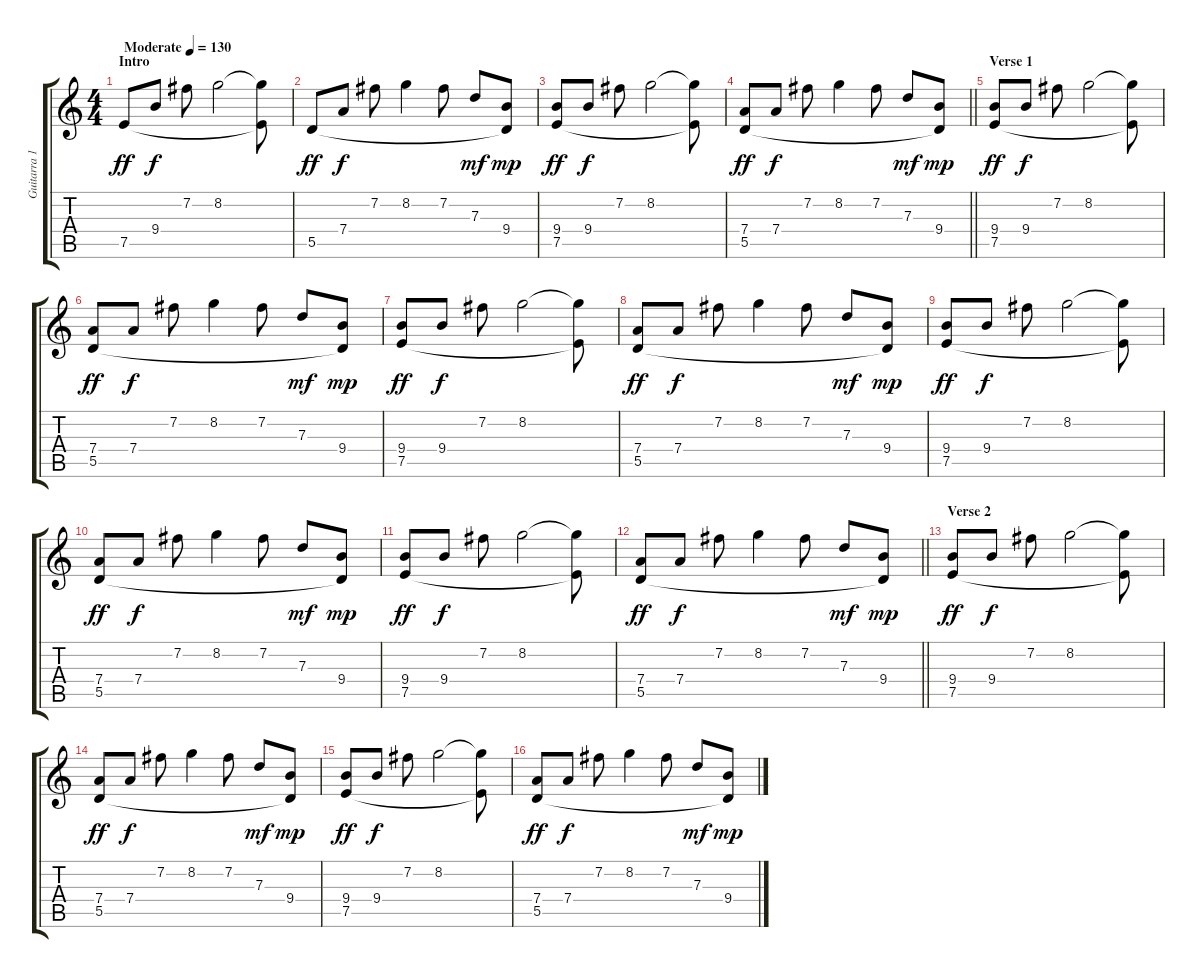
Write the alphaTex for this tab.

\track ("Guitarra 1" "Guitarra 1") {instrument electricguitarjazz}
\staff {score tabs}
\tuning (E4 B3 G3 D3 A2 E2) {hide}
\ts (4 4)
\section ("" "Intro")
\tempo (130 "Moderate")
\clef g2
\ks c
7.5.8{dy ff instrument electricguitarjazz} 9.4.8{dy f} 7.2.8 8.2.2 (8.2{t} 7.5{t}).8 |
5.5.8{dy ff} 7.4.8{dy f} 7.2.8 8.2.4 7.2.8 7.3.8{dy mf} (9.4 5.5{t}).8{dy mp} |
(9.4 7.5).8{dy ff} 9.4.8{dy f} 7.2.8 8.2.2 (8.2{t} 7.5{t}).8 |
\barLineRight lightlight
(7.4 5.5).8{dy ff} 7.4.8{dy f} 7.2.8 8.2.4 7.2.8 7.3.8{dy mf} (9.4 5.5{t}).8{dy mp} |
\section ("" "Verse 1")
(9.4 7.5).8{dy ff} 9.4.8{dy f} 7.2.8 8.2.2 (8.2{t} 7.5{t}).8 |
(7.4 5.5).8{dy ff} 7.4.8{dy f} 7.2.8 8.2.4 7.2.8 7.3.8{dy mf} (9.4 5.5{t}).8{dy mp} |
(9.4 7.5).8{dy ff} 9.4.8{dy f} 7.2.8 8.2.2 (8.2{t} 7.5{t}).8 |
(7.4 5.5).8{dy ff} 7.4.8{dy f} 7.2.8 8.2.4 7.2.8 7.3.8{dy mf} (9.4 5.5{t}).8{dy mp} |
(9.4 7.5).8{dy ff} 9.4.8{dy f} 7.2.8 8.2.2 (8.2{t} 7.5{t}).8 |
(7.4 5.5).8{dy ff} 7.4.8{dy f} 7.2.8 8.2.4 7.2.8 7.3.8{dy mf} (9.4 5.5{t}).8{dy mp} |
(9.4 7.5).8{dy ff} 9.4.8{dy f} 7.2.8 8.2.2 (8.2{t} 7.5{t}).8 |
\barLineRight lightlight
(7.4 5.5).8{dy ff} 7.4.8{dy f} 7.2.8 8.2.4 7.2.8 7.3.8{dy mf} (9.4 5.5{t}).8{dy mp} |
\section ("" "Verse 2")
(9.4 7.5).8{dy ff} 9.4.8{dy f} 7.2.8 8.2.2 (8.2{t} 7.5{t}).8 |
(7.4 5.5).8{dy ff} 7.4.8{dy f} 7.2.8 8.2.4 7.2.8 7.3.8{dy mf} (9.4 5.5{t}).8{dy mp} |
(9.4 7.5).8{dy ff} 9.4.8{dy f} 7.2.8 8.2.2 (8.2{t} 7.5{t}).8 |
(7.4 5.5).8{dy ff} 7.4.8{dy f} 7.2.8 8.2.4 7.2.8 7.3.8{dy mf} (9.4 5.5{t}).8{dy mp}
